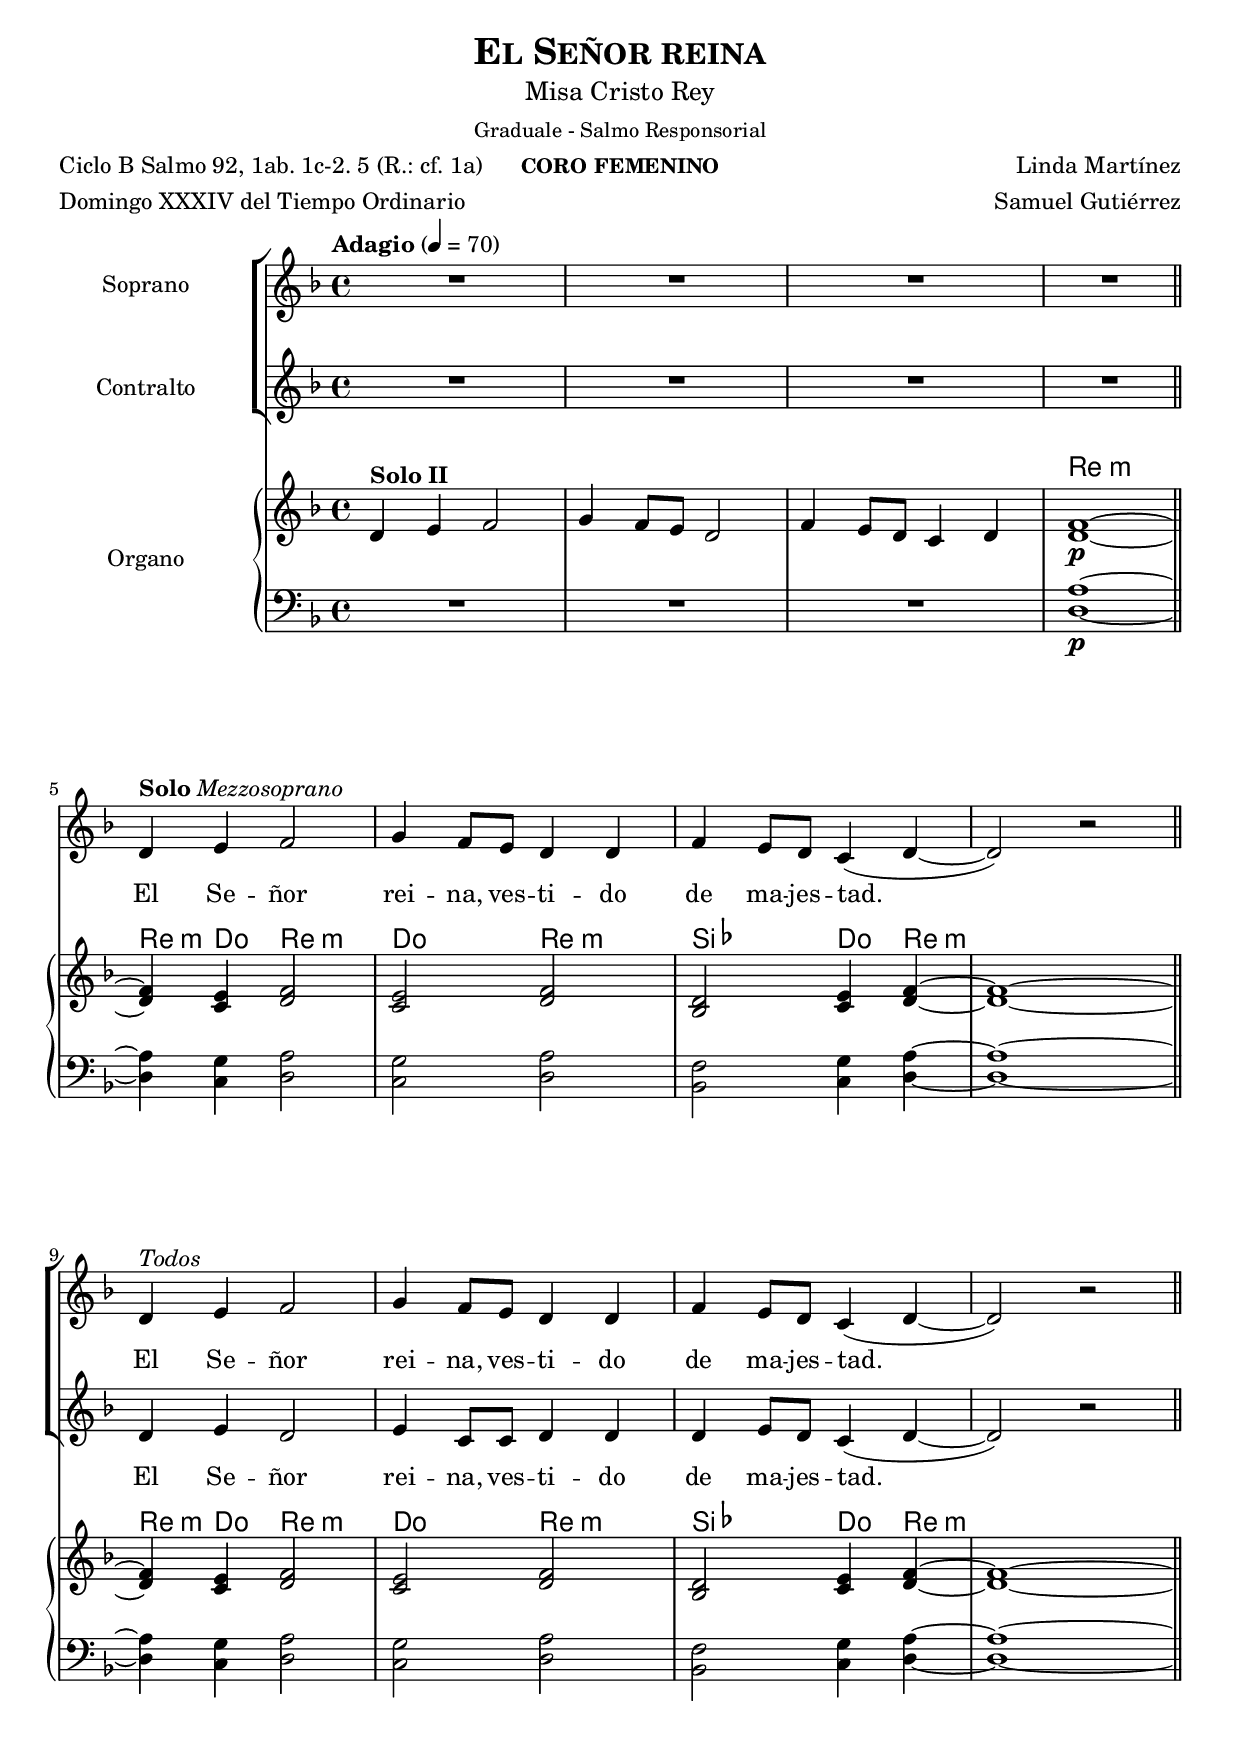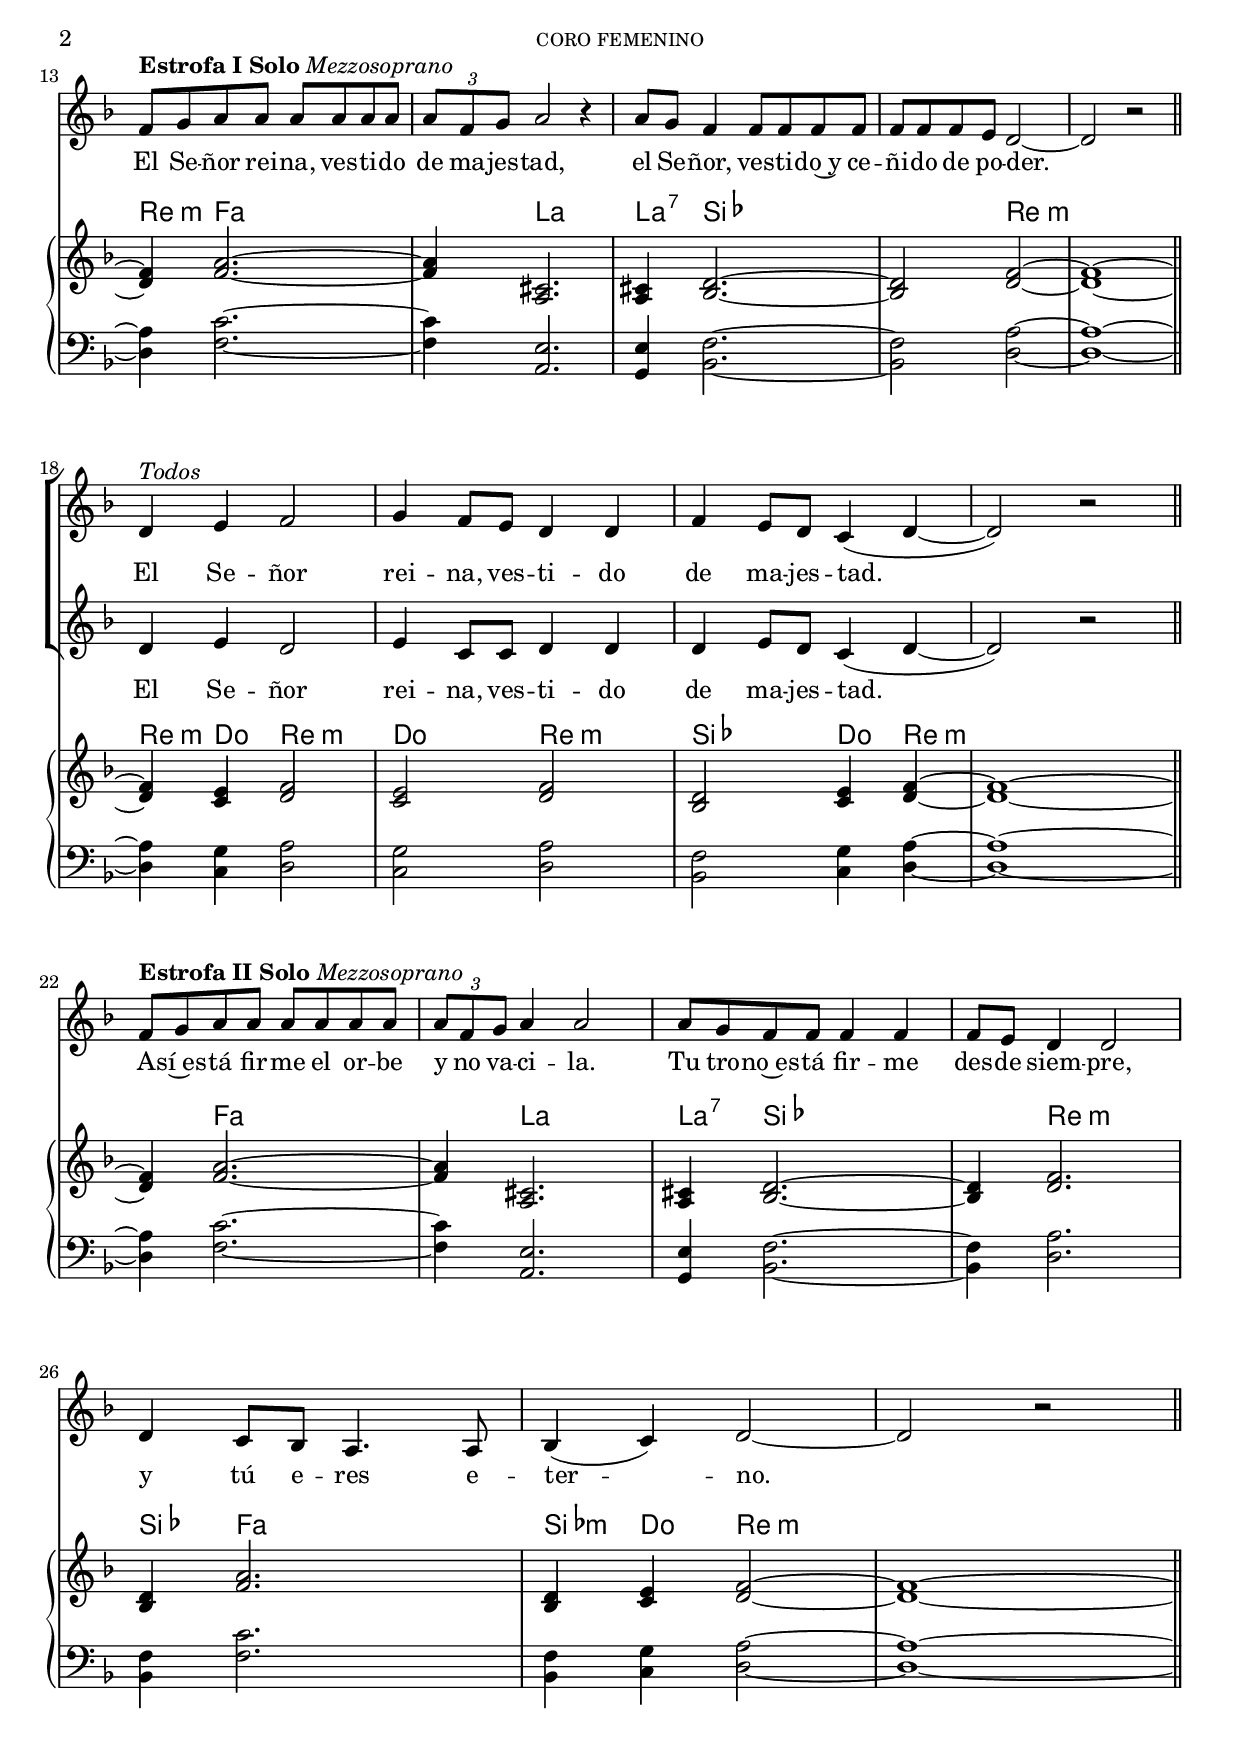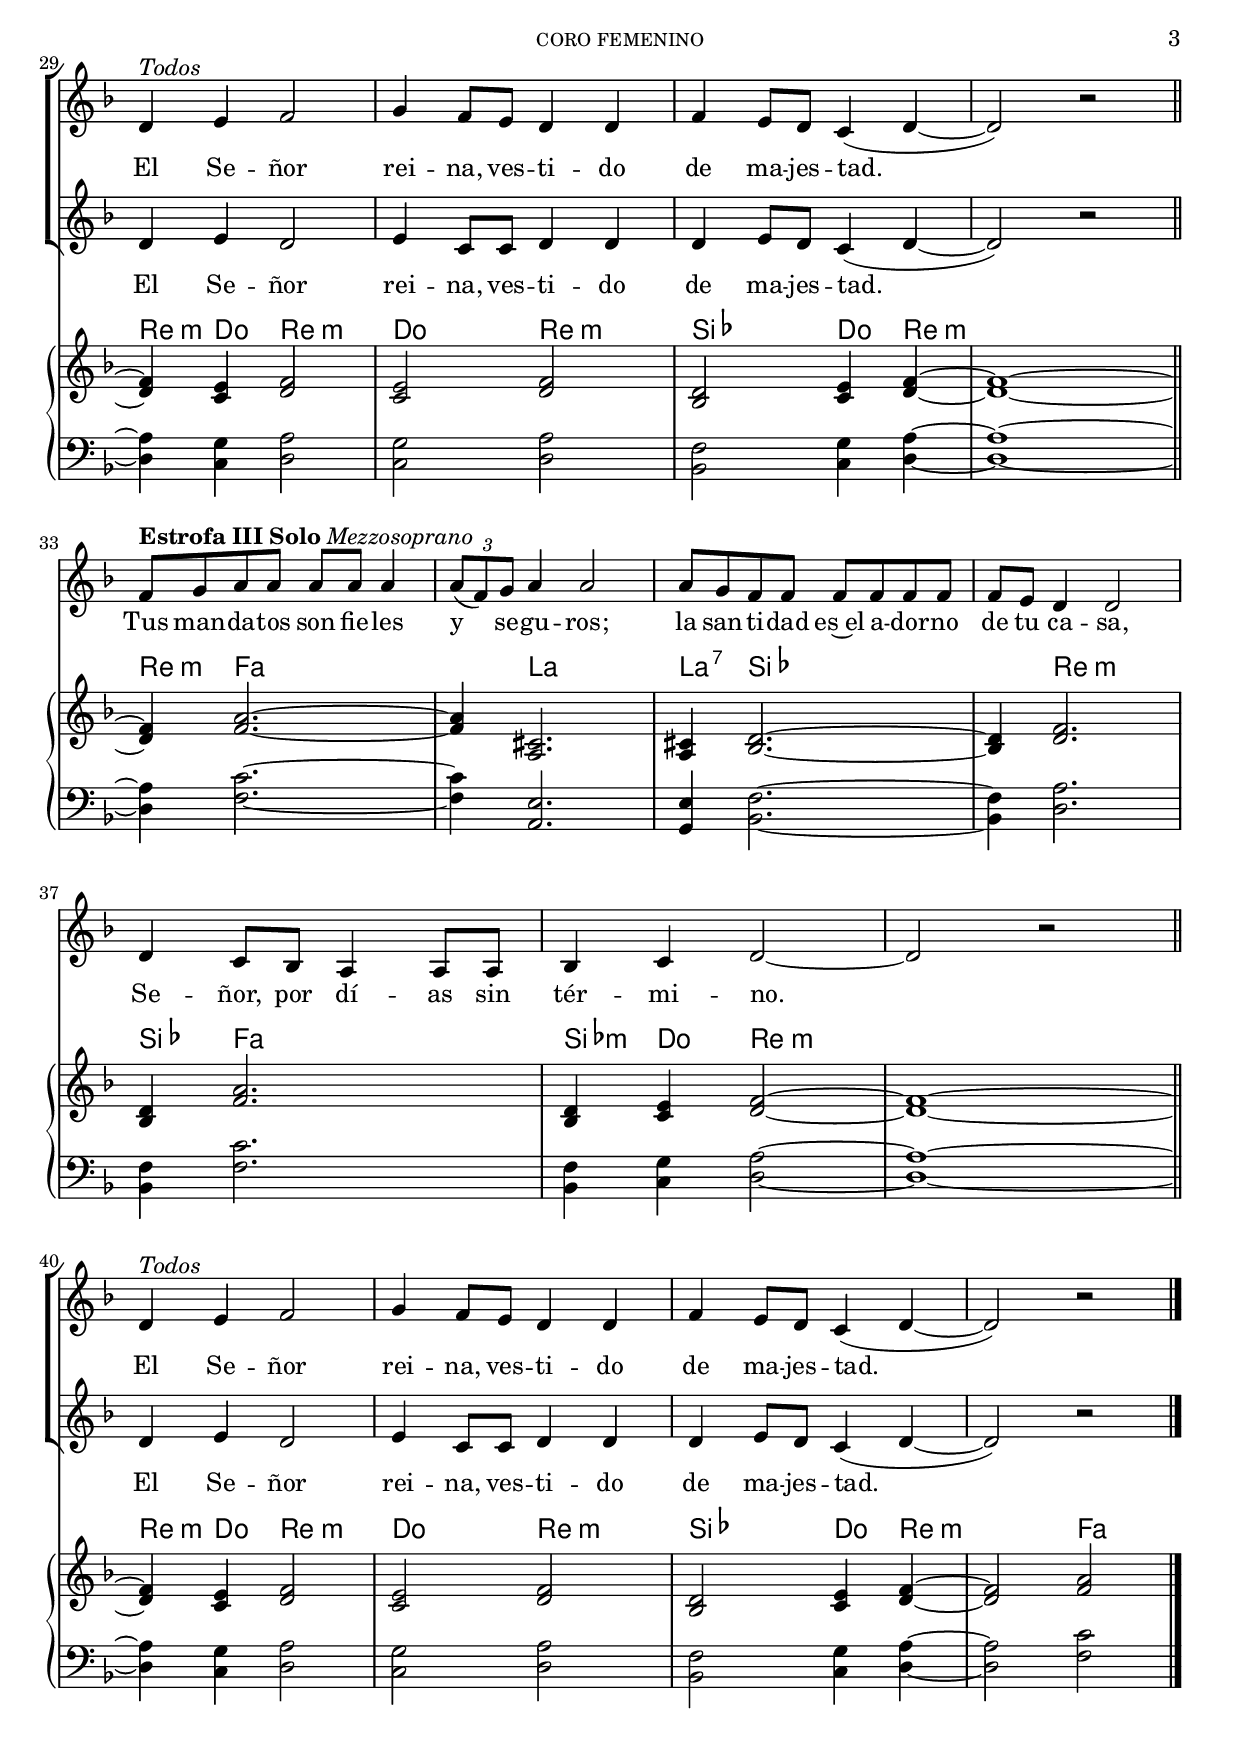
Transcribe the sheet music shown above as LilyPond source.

%  Melodia responsorial - Melody inspired by the compositions of Pbro Lucien Deiss
%  Music and accompaniment by serachsam

\language "espanol"
\version "2.23.2"

% --- Global parameters
particle = 0
jump = \break

% --- Includes
\include "global.ily"
soprano_music_a = \relative do' {
  \compressEmptyMeasures
  \dynamicUp

  R1*4 | #(if (= particle 1) jump "") % 4
  re4^\markup{ \bold "Solo" \italic "Mezzosoprano" } mi fa2 |
  sol4 fa8 mi re2 |
  fa4 mi8 re do4 re4~ |
  re2 r | #(if (= particle 1) jump "") % 8
  re4^\markup{ \italic "Todos" } mi fa2 |
  sol4 fa8 mi re2 |
  fa4 mi8 re do4 re4~ |
  re2 r | #(if (= particle 1) jump "") % 12
  fa8^\markup{ \bold "Estrofa I Solo" \italic "Mezzosoprano" } sol la la la la la4 |
  \tuplet 3/2 {la8 fa sol} la4 la r |
  la8( sol) fa4 fa8 fa fa fa |
  fa fa fa mi re2~ |
  re2 r | #(if (= particle 1) jump "")
  re4^\markup{ \italic "Todos" } mi fa2 |
  sol4 fa8 mi re2 |
  fa4 mi8 re do4 re4~ |
  re2 r | #(if (= particle 1) jump "") % 20
  fa8^\markup{ \bold "Estrofa II Solo" \italic "Mezzosoprano" } sol la la4. la8 la |
  \tuplet 3/2 {la8 fa sol} la4 la2 |
  la8 sol fa4 fa2 |
  fa8( mi) re4 re2 | #(if (= particle 1) jump "") %24
  do8( re) mi mi4 mi8 mi mi |
  \tuplet 3/2 { mi4 re8 } fa4 fa2 |
  re4 do8 sib la2 |
  sib4 do re4 re~ | 
  re2 r | #(if (= particle 1) jump "") %28
  re4^\markup{ \italic "Todos" } mi fa2 |
  sol4 fa8 mi re2 |
  fa4 mi8 re do4 re4~ |
  re2 r | #(if (= particle 1) jump "") % 32
  fa8^\markup{ \bold "Estrofa III Solo" \italic "Mezzosoprano" }( sol) la la4. la16 la la8 |
  \tuplet 3/2 {la8 fa sol} la2 r4 |
  la8( sol) fa4 fa4 fa8 fa |
  fa8 mi re4 re2 | #(if (= particle 1) jump "") % 36
  do8( re) mi mi mi mi mi mi |
  \tuplet 3/2 { mi4 re8 } fa4 fa2 |
  re4 do8( sib) la4 la |
  sib4( do) re re~ | 
  re2 r | #(if (= particle 1) jump "") % 40
  re4^\markup{ \italic "Todos" } mi fa2 |
  sol4 fa8 mi re2 |
  fa4 mi8 re do4 re4~ |
  re2 r | #(if (= particle 1) jump "") % 44
  fa8^\markup{\bold "Estrofa IV Solo" \italic "Mezzosoprano" } sol la4 la8 la16 la la la la8 |
  \tuplet 3/2 {la8 fa sol} la4 la2 |
  la8( sol) fa4 fa fa8 fa |
  fa8 mi re4 re2 | #(if (= particle 1) jump "") % 48
  do8 re mi mi mi mi mi mi |
  \tuplet 3/2 { mi4 re8 } fa2 r4 |
  re4 do8( sib) la4. la8 |
  sib4 do re2~ | 
  re2 r | #(if (= particle 1) jump "") % 52
  re4^\markup{ \italic "Todos" } mi fa2 |
  sol4 fa8 mi re2 |
  fa4 mi8 re do4 re4~ |
  re2 r |
}

soprano_lyrics_a = \lyricmode {
  El Se -- ñor es mi pas -- tor, na -- da me fal -- ta.
  El Se -- ñor es mi pas -- tor, na -- da me fal -- ta.

  El Se -- ñor es mi pas -- tor, na -- da me fal -- ta:
  en ver -- des pra -- de -- ras me~ha -- ce re -- cos -- tar.

  El Se -- ñor es mi pas -- tor, na -- da me fal -- ta.

  Me con -- du -- ce ha -- cia fuen -- tes tran -- qui -- las
  y re -- pa -- ra mis fuer -- zas;
  me guí -- a por el sen -- de -- ro jus -- to,
  por el ho -- nor de su nom -- bre.

  El Se -- ñor es mi pas -- tor, na -- da me fal -- ta.

  Pre -- pa -- ras u -- na me -- sa an -- te mí,
  en -- fren -- te de mis e -- ne -- mi -- gos;
  me un -- ges la ca -- be -- za con per -- fu -- me,
  y mi co -- pa re -- bo -- sa.

  El Se -- ñor es mi pas -- tor, na -- da me fal -- ta.

  Tu bon -- dad y~tu mi -- se -- ri -- cor -- dia me a -- com -- pa -- ñan,
  to -- dos los dí -- as de mi vi -- da,
  y~ha -- bi -- ta -- ré en la ca -- sa del Se -- ñor,
  por a -- ños sin tér -- mi -- no.

  El Se -- ñor es mi pas -- tor, na -- da me fal -- ta.
}

soprano_music_b = \relative do' {
  \compressEmptyMeasures
  \dynamicUp

  R1*4 | #(if (= particle 1) jump "") % 4
  re4^\markup{ \bold "Solo" \italic "Mezzosoprano" } mi fa2 |
  sol4 fa8 mi re4 re |
  fa4 mi8 re do4( re4~ |
  re2) r | #(if (= particle 1) jump "") % 8
  re4^\markup{ \italic "Todos" } mi fa2 |
  sol4 fa8 mi re4 re |
  fa4 mi8 re do4( re4~ |
  re2) r | #(if (= particle 1) jump "") % 12
  fa8^\markup{ \bold "Estrofa I Solo" \italic "Mezzosoprano" } sol la la la la la la |
  \tuplet 3/2 {la8 fa sol} la2 r4 |
  la8 sol fa4 fa8 fa fa fa |
  fa fa fa mi re2~ | 
  re2 r | #(if (= particle 1) jump "") % 16
  re4^\markup{ \italic "Todos" } mi fa2 |
  sol4 fa8 mi re4 re |
  fa4 mi8 re do4( re4~ |
  re2) r | #(if (= particle 1) jump "") % 20
  fa8^\markup{ \bold "Estrofa II Solo" \italic "Mezzosoprano" } sol la la la la la la |
  \tuplet 3/2 {la8 fa sol} la4 la2 |
  la8 sol fa fa fa4 fa |
  fa8 mi re4 re2 | #(if (= particle 1) jump "") % 24
  re4 do8 sib la4. la8 |
  sib4( do) re2~ | 
  re2 r | #(if (= particle 1) jump "") % 26
  re4^\markup{ \italic "Todos" } mi fa2 |
  sol4 fa8 mi re4 re |
  fa4 mi8 re do4( re4~ |
  re2) r | #(if (= particle 1) jump "") % 30
  fa8^\markup{ \bold "Estrofa III Solo" \italic "Mezzosoprano" } sol la la la la la4 |
  \tuplet 3/2 {la8( fa) sol} la4 la2 |
  la8 sol fa fa fa fa fa fa |
  fa8 mi re4 re2 | #(if (= particle 1) jump "") % 34
  re4 do8 sib la4 la8 la |
  sib4 do re2~ | 
  re2 r | #(if (= particle 1) jump "") % 36
  re4^\markup{ \italic "Todos" } mi fa2 |
  sol4 fa8 mi re4 re |
  fa4 mi8 re do4( re4~ |
  re2) r |
}

soprano_lyrics_b = \lyricmode {
  El Se -- ñor rei -- na, ves -- ti -- do de ma -- jes -- tad.
  El Se -- ñor rei -- na, ves -- ti -- do de ma -- jes -- tad.

  El Se -- ñor rei -- na, ves -- ti -- do de ma -- jes -- tad,
  el Se -- ñor, ves -- ti -- do~y ce -- ñi -- do de po -- der.

  El Se -- ñor rei -- na, ves -- ti -- do de ma -- jes -- tad.

  A -- sí~es -- tá fir -- me el or -- be y no va -- ci -- la.
  Tu tro -- no~es -- tá fir -- me des -- de siem -- pre,
  y tú e -- res e -- ter -- no.

  El Se -- ñor rei -- na, ves -- ti -- do de ma -- jes -- tad.

  Tus man -- da -- tos son fie -- les y se -- gu -- ros;
  la san -- ti -- dad es~el a -- dor -- no de tu ca -- sa,
  Se -- ñor, por dí -- as sin tér -- mi -- no.

  El Se -- ñor rei -- na, ves -- ti -- do de ma -- jes -- tad.
}

soprano_music_c = \relative do' {
  \compressEmptyMeasures
  \dynamicUp

  R1*4 | #(if (= particle 1) jump "") % 4
  re4^\markup{ \bold "Solo" \italic "Mezzosoprano" } mi8 mi fa4 fa |
  sol4( fa8) mi re4 re |
  fa4( mi8) re do4( re4~ |
  re2) r | #(if (= particle 1) jump "") % 8
  re4^\markup{ \italic "Todos" } mi8 mi fa4 fa |
  sol4( fa8) mi re4 re |
  fa4( mi8) re do4( re4~ |
  re2) r | #(if (= particle 1) jump "") % 12
  fa8^\markup{ \bold "Estrofa I Solo" \italic "Mezzosoprano" } sol la la4. la8 la |
  \tuplet 3/2 {la8( fa) sol} la4 la2 |
  la8( sol) fa4 fa8 fa fa fa |
  fa8 mi re2 r4 | #(if (= particle 1) jump "") % 16
  do8 re mi4. mi8 mi mi |
  \tuplet 3/2 { mi4 re8 } fa2 r4 |
  re4 do8 sib la2 |
  sib4 do re4 re~ | 
  re2 r | #(if (= particle 1) jump "") % 20
  re4^\markup{ \italic "Todos" } mi8 mi fa4 fa |
  sol4( fa8) mi re4 re |
  fa4( mi8) re do4( re4~ |
  re2) r | #(if (= particle 1) jump "") % 24
  fa8(^\markup{\bold "Estrofa II Solo" \italic "Mezzosoprano" } sol) la4 la la |
  \tuplet 3/2 {la8( fa sol)} la4 la2 |
  la8( sol) fa4 fa2 |
  fa8 mi re2 r4 | #(if (= particle 1) jump "") % 28
  do8 re mi mi mi mi4 mi8 |
  \tuplet 3/2 { mi4 re8 } fa2 r4 |
  fa8 sol la la la la la4 |
  \tuplet 3/2 {la8( fa) sol} la2 r4 | #(if (= particle 1) jump "") % 32
  la16( sol) fa8 fa16 fa fa8 \tuplet 3/2 {fa8 fa fa} fa fa |
  fa8 mi re4 re2 |
  re4 do8 sib la4. la8 |
  sib4 do re2~ | 
  re2 r | #(if (= particle 1) jump "") % 36
  re4^\markup{ \italic "Todos" } mi8 mi fa4 fa |
  sol4( fa8) mi re4 re |
  fa4( mi8) re do4( re4~ |
  re2) r |
}

soprano_lyrics_c = \lyricmode {
  Va -- mos a -- le -- gres a  la ca -- sa del Se -- ñor.
  Va -- mos a -- le -- gres a  la ca -- sa del Se -- ñor.

  ¡Qué~a -- le -- grí -- a cuan -- do me di -- je -- ron:
  «Va -- mos a la ca -- sa del Se -- ñor»!
  Ya es -- tán pi -- san -- do nues -- tros pies
  por el ho -- nor de su nom -- bre.

  Va -- mos a -- le -- gres a  la ca -- sa del Se -- ñor.

  A -- llá su -- ben las tri -- bus,
  las tri -- bus del Se -- ñor,
  se -- gún la cos -- tum -- bre de Is -- ra -- el,
  a ce -- le -- brar el nom -- bre del Se -- ñor;
  en e -- lla es -- tán los tri -- bu -- na -- les de jus -- ti -- cia,
  en el pa -- la -- cio de Da -- vid.

  Va -- mos a -- le -- gres a  la ca -- sa del Se -- ñor.
}

alto_music_a = \relative do' {
  \compressEmptyMeasures
  \dynamicUp

  R1*8 |
  re4 mi re2 |
  mi4 do8 do re2 |
  re4 mi8 re do4 re4~	|
  re2 r |
  R1*5 |
  re4 mi re2 |
  mi4 do8 do re2 |
  re4 mi8 re do4 re4~	|
  re2 r |
  R1*9 |
  re4 mi re2 |
  mi4 do8 do re2 |
  re4 mi8 re do4 re4~	|
  re2 r |
  R1*9 |
  re4 mi re2 |
  mi4 do8 do re2 |
  re4 mi8 re do4 re4~	|
  re2 r |
  R1*9 |
  re4 mi re2 |
  mi4 do8 do re2 |
  re4 mi8 re do4 re4~	|
  re2 r |
}

alto_lyrics_a = \lyricmode {
  El Se -- ñor es mi pas -- tor, na -- da me fal -- ta.
  El Se -- ñor es mi pas -- tor, na -- da me fal -- ta.
  El Se -- ñor es mi pas -- tor, na -- da me fal -- ta.
  El Se -- ñor es mi pas -- tor, na -- da me fal -- ta.
  El Se -- ñor es mi pas -- tor, na -- da me fal -- ta.
}

alto_music_b = \relative do' {
  \compressEmptyMeasures
  \dynamicUp

  R1*8 |
  re4 mi re2 |
  mi4 do8 do re4 re |
  re4 mi8 re do4( re4~ |
  re2) r |
  R1*5 |
  re4 mi re2 |
  mi4 do8 do re4 re |
  re4 mi8 re do4( re4~ |
  re2) r |
  R1*7 |
  re4 mi re2 |
  mi4 do8 do re4 re |
  re4 mi8 re do4( re4~ |
  re2) r |
  R1*7 |
  re4 mi re2 |
  mi4 do8 do re4 re |
  re4 mi8 re do4( re4~ |
  re2) r |
}

alto_lyrics_b = \lyricmode {
  El Se -- ñor rei -- na, ves -- ti -- do de ma -- jes -- tad.
  El Se -- ñor rei -- na, ves -- ti -- do de ma -- jes -- tad.
  El Se -- ñor rei -- na, ves -- ti -- do de ma -- jes -- tad.
  El Se -- ñor rei -- na, ves -- ti -- do de ma -- jes -- tad.
}

alto_music_c = \relative do' {
  \compressEmptyMeasures
  \dynamicUp

  R1*8 |
  re4 mi8 mi re4 re |
  mi4( do8) do re4 re |
  re4( mi8) re do4( re4~ |
  re2) r |
  R1*9 |
  re4 mi8 mi re4 re |
  mi4( do8) do re4 re |
  re4( mi8) re do4( re4~ |
  re2) r |
  R1*13 |
  re4 mi8 mi re4 re |
  mi4( do8) do re4 re |
  re4( mi8) re do4( re4~ |
  re2) r |
}

alto_lyrics_c = \lyricmode {
  Va -- mos a -- le -- gres a  la ca -- sa del Se -- ñor.
  Va -- mos a -- le -- gres a  la ca -- sa del Se -- ñor.
  Va -- mos a -- le -- gres a  la ca -- sa del Se -- ñor.
  Va -- mos a -- le -- gres a  la ca -- sa del Se -- ñor.
}

harmonies_a = \new ChordNames {
  \set ChordNames.midiInstrument = "string ensemble 2"
  \set ChordNames.midiMaximumVolume = #0
  \set chordChanges = ##t
  \chordmode {
    \italianChords
    s1*3 |
    re1:m |
    re4:m do4 re2:m |
    do2 re2:m |
    sib,2 do4 re4:m |
    re1:m |
    re4:m do4 re2:m |
    do2 re2:m |
    sib,2 do4 re4:m |
    re1:m |
    re4:m fa2. |
    fa4 la2. |
    la4:7 sib2. |
    sib2 re2:m |
    re1:m |
    re4:m do4 re2:m |
    do2 re2:m |
    sib,2 do4 re4:m |
    re1:m |
    re4:m fa2. |
    fa4 la2. |
    la4:7 sib2. |
    sib4 re2.:m |
    la4:m do2. |
    do4 sib2. |
    sib4 fa2. |
    sib4:m do4 re2:m |
    re1:m |
    re4:m do4 re2:m |
    do2 re2:m |
    sib,2 do4 re4:m |
    re1:m |
    re4:m fa2. |
    fa4 la2. |
    la4:7 sib2. |
    sib4 re2.:m |
    la4:m do2. |
    do4 sib2. |
    sib4 fa2. |
    sib4:m do4 re2:m |
    re1:m |
    re4:m do4 re2:m |
    do2 re2:m |
    sib,2 do4 re4:m |
    re1:m |
    re4:m fa2. |
    fa2 la2 |
    la4:7 sib2. |
    sib4 re2.:m |
    la4:m do2. |
    do4 sib2. |
    sib4 fa2. |
    sib4:m do4 re2:m |
    re1:m |
    re4:m do4 re2:m |
    do2 re2:m |
    sib,2 do4 re4:m |
    re2:m fa |
  }
}

harmonies_b = \new ChordNames {
  \set ChordNames.midiInstrument = "string ensemble 2"
  \set ChordNames.midiMaximumVolume = #0
  \set chordChanges = ##t
  \chordmode {
    \italianChords
    s1*3 |
    re1:m |
    re4:m do4 re2:m |
    do2 re2:m |
    sib,2 do4 re4:m |
    re1:m |
    re4:m do4 re2:m |
    do2 re2:m |
    sib,2 do4 re4:m |
    re1:m |
    re4:m fa2. |
    fa4 la2. |
    la4:7 sib2. |
    sib2 re2:m |
    re1:m |
    re4:m do4 re2:m |
    do2 re2:m |
    sib,2 do4 re4:m |
    re1:m |
    s4 fa2. |
    fa4 la2. |
    la4:7 sib2. |
    sib4 re2.:m |
    sib4 fa2. |
    sib4:m do4 re2:m |
    re1:m |
    re4:m do4 re2:m |
    do2 re2:m |
    sib,2 do4 re4:m |
    re1:m |
    re4:m fa2. |
    fa4 la2. |
    la4:7 sib2. |
    sib4 re2.:m |
    sib4 fa2. |
    sib4:m do4 re2:m |
    re1:m |
    re4:m do4 re2:m |
    do2 re2:m |
    sib,2 do4 re4:m |
    re2:m fa |
  }
}

harmonies_c = \new ChordNames {
  \set ChordNames.midiInstrument = "string ensemble 2"
  \set ChordNames.midiMaximumVolume = #0
  \set chordChanges = ##t
  \chordmode {
    \italianChords
    s1*3 |
    re1:m |
    re4:m do4 re2:m |
    do2 re2:m |
    sib,2 do4 re4:m |
    re1:m |
    re4:m do4 re2:m |
    do2 re2:m |
    sib,2 do4 re4:m |
    re1:m |
    re4:m fa2. |
    fa4 la2. |
    la4:7 sib2. |
    sib4 re2.:m |
    la4:m do2. |
    do4 sib2. |
    sib4 fa2. |
    sib4:m do4 re2:m |
    re1:m |
    re4:m do4 re2:m |
    do2 re2:m |
    sib,2 do4 re4:m |
    re1:m |
    re4:m fa2. |
    fa4 la2. |
    la4:7 sib2. |
    sib4 re2.:m |
    la4:m do2. |
    do4 sib2. |
    re4:m fa2. |
    fa4 la2. |
    la4:7 sib2. |
    sib4 re2.:m |
    sib4 fa2. |
    sib4:m do4 re2:m |
    re1:m |
    re4:m do4 re2:m |
    do2 re2:m |
    sib,2 do4 re4:m |
    re2:m fa |
  }
}

notes_soproano_a = \relative do' {
  R1*3 fa1\p~ |
  fa4 mi fa2 |
  mi2 fa |
  re2 mi4 fa~ |
  fa1~ |
  fa4 mi fa2 |
  mi2 fa |
  re2 mi4 fa~ |
  fa1~ |
  fa4 la2.~ |
  la4 dos,2. |
  dos4 re2.~ |
  re2 fa~ |
  fa1~ |
  fa4 mi fa2 |
  mi2 fa |
  re2 mi4 fa~ |
  fa1~ |
  fa4 la2.~ |
  la4 dos,2. |
  dos4 re2.~ |
  re4 fa2. |
  do4 mi2.~ |
  mi4 re2.~ |
  re4 la'2. |
  re,4 mi fa2~ |
  fa1~ |
  fa4 mi fa2 |
  mi2 fa |
  re2 mi4 fa~ |
  fa1~ |
  fa4 la2.~ |
  la4 dos,2. |
  dos4 re2.~ |
  re4 fa2. |
  do4 mi2.~ |
  mi4 re2.~ |
  re4 la'2. |
  re,4 mi fa2~ |
  fa1~ |
  fa4 mi fa2 |
  mi2 fa |
  re2 mi4 fa~ |
  fa1~ |
  fa4 la2.~ |
  la2 dos,2 |
  dos4 re2.~ |
  re4 fa2. |
  do4 mi2.~ |
  mi4 re2.~ |
  re4 la'2. |
  re,4 mi fa2~ |
  fa1~ |
  fa4 mi fa2 |
  mi2 fa |
  re2 mi4 fa~ |
  fa2 la |
}

notes_alto_a = \relative do' {
  re4 mi fa2 |
  sol4 fa8 mi re2 |
  fa4 mi8 re do4 re |
  re1\p~ | #(if (= particle 1) "" jump) % 4
  re4 do re2 |
  do2 re |
  sib2 do4 re~ |
  re1~ | #(if (= particle 1) "" jump) % 8
  re4 do re2 |
  do2 re |
  sib2 do4 re~ |
  re1~ | #(if (= particle 1) "" jump) % 12
  re4 fa2.~ |
  fa4 la,2. |
  la4 sib2.~ |
  sib2 re~ | 
  re1~ | #(if (= particle 1) "" jump) % 14
  re4 do re2 |
  do2 re |
  sib2 do4 re~ |
  re1~ | #(if (= particle 1) "" jump) % 18
  re4 fa2.~ |
  fa4 la,2. |
  la4 sib2.~ |
  sib4 re2. |
  la4 do2.~ |
  do4 sib2.~ |
  sib4 fa'2. |
  sib,4 do re2~ | 
  re1~ | #(if (= particle 1) "" jump) % 28
  re4 do re2 |
  do2 re |
  sib2 do4 re~ |
  re1~ | #(if (= particle 1) "" jump) % 32
  re4 fa2.~ |
  fa4 la,2. |
  la4 sib2.~ |
  sib4 re2. | #(if (= particle 1) "" jump) % 36
  la4 do2.~ |
  do4 sib2.~ |
  sib4 fa'2. |
  sib,4 do re2~ | 
  re1~ | #(if (= particle 1) "" jump) % 40
  re4 do re2 |
  do2 re |
  sib2 do4 re~ |
  re1~ | #(if (= particle 1) "" jump) % 44
  re4 fa2.~ |
  fa2 la,2 |
  la4 sib2.~ |
  sib4 re2. | #(if (= particle 1) "" jump) % 48
  la4 do2.~ |
  do4 sib2.~ |
  sib4 fa'2. |
  sib,4 do re2~ | 
  re1~ | #(if (= particle 1) "" jump) % 52
  re4 do re2 |
  do2 re |
  sib2 do4 re~ |
  re2 fa |
}

notes_tenor_a = \relative do' {
  R1*3 la1\p~ |
  la4 sol la2 |
  sol2 la |
  fa2 sol4 la~ |
  la1~ |
  la4 sol la2 |
  sol2 la |
  fa2 sol4 la~ |
  la1~ |
  la4 do2.~ |
  do4 mi,2. |
  mi4 fa2.~ |
  fa2 la~ |
  la1~ |
  la4 sol la2 |
  sol2 la |
  fa2 sol4 la~ |
  la1~ |
  la4 do2.~ |
  do4 mi,2. |
  mi4 fa2.~ |
  fa4 la2. |
  mi4 sol2.~ |
  sol4 fa2.~ |
  fa4 do'2. |
  fa,4 sol la2~ |
  la1~ |
  la4 sol la2 |
  sol2 la |
  fa2 sol4 la~ |
  la1~ |
  la4 do2.~ |
  do4 mi,2. |
  mi4 fa2.~ |
  fa4 la2. |
  mi4 sol2.~ |
  sol4 fa2.~ |
  fa4 do'2. |
  fa,4 sol la2~ |
  la1~ |
  la4 sol la2 |
  sol2 la |
  fa2 sol4 la~ |
  la1~ |
  la4 do2.~ |
  do2 mi,2 |
  mi4 fa2.~ |
  fa4 la2. |
  mi4 sol2.~ |
  sol4 fa2.~ |
  fa4 do'2. |
  fa,4 sol la2~ |
  la1~ |
  la4 sol la2 |
  sol2 la |
  fa2 sol4 la~ |
  la2 do |
}

notes_bass_a = \relative do {
  R1*3 re1\p~ |
  re4 do re2 |
  do2 re |
  sib2 do4 re~ |
  re1~ |
  re4 do re2 |
  do2 re |
  sib2 do4 re~ |
  re1~ |
  re4 fa2.~ |
  fa4 la,2. |
  sol4 sib2.~ |
  sib2 re~  |
  re1~ |
  re4 do re2 |
  do2 re |
  sib2 do4 re~ |
  re1~ |
  re4 fa2.~ |
  fa4 la,2. |
  sol4 sib2.~ |
  sib4 re2. |
  la4 do2.~ |
  do4 sib2.~ |
  sib4 fa'2. |
  sib,4 do re2~ |
  re1~ |
  re4 do re2 |
  do2 re |
  sib2 do4 re~ |
  re1~ |
  re4 fa2.~ |
  fa4 la,2. |
  sol4 sib2.~ |
  sib4 re2. |
  la4 do2.~ |
  do4 sib2.~ |
  sib4 fa'2. |
  sib,4 do re2~ |
  re1~ |
  re4 do re2 |
  do2 re |
  sib2 do4 re~ |
  re1~ |
  re4 fa2.~ |
  fa2 la,2 |
  sol4 sib2.~ |
  sib4 re2. |
  la4 do2.~ |
  do4 sib2.~ |
  sib4 fa'2. |
  sib,4 do re2~ |
  re1~ |
  re4 do re2 |
  do2 re |
  sib2 do4 re~ |
  re2 fa |
}

notes_soproano_b = \relative do' {
  R1*3 |
  fa1\p~ |
  fa4 mi fa2 |
  mi2 fa |
  re2 mi4 fa~ |
  fa1~ |
  fa4 mi fa2 |
  mi2 fa |
  re2 mi4 fa~ |
  fa1~ |
  fa4 la2.~ |
  la4 dos,2. |
  dos4 re2.~ |
  re2 fa~ |
  fa1~ |
  fa4 mi fa2 |
  mi2 fa |
  re2 mi4 fa~ |
  fa1~ |
  fa4 la2.~ |
  la4 dos,2. |
  dos4 re2.~ |
  re4 fa2. |
  re4 la'2. |
  re,4 mi fa2~ |
  fa1~ |
  fa4 mi fa2 |
  mi2 fa |
  re2 mi4 fa~ |
  fa1~ |
  fa4 la2.~ |
  la4 dos,2. |
  dos4 re2.~ |
  re4 fa2. |
  re4 la'2. |
  re,4 mi fa2~ |
  fa1~ |
  fa4 mi fa2 |
  mi2 fa |
  re2 mi4 fa~ |
  fa2 la |
}

notes_alto_b = \relative do' {
  re4 mi fa2 |
  sol4 fa8 mi re2 |
  fa4 mi8 re do4 re |
  re1\p~ | #(if (= particle 1) "" jump) % 4
  re4 do re2 |
  do2 re |
  sib2 do4 re~ |
  re1~ | #(if (= particle 1) "" jump) % 8
  re4 do re2 |
  do2 re |
  sib2 do4 re~ |
  re1~ | #(if (= particle 1) "" jump) % 12
  re4 fa2.~ |
  fa4 la,2. |
  la4 sib2.~ |
  sib2 re~ | 
  re1~ | #(if (= particle 1) "" jump) % 16
  re4 do re2 |
  do2 re |
  sib2 do4 re~ |
  re1~ | #(if (= particle 1) "" jump) % 20
  re4 fa2.~ |
  fa4 la,2. |
  la4 sib2.~ |
  sib4 re2. | #(if (= particle 1) "" jump) % 24
  sib4 fa'2. |
  sib,4 do re2~ | 
  re1~ | #(if (= particle 1) "" jump) % 26
  re4 do re2 |
  do2 re |
  sib2 do4 re~ |
  re1~ | #(if (= particle 1) "" jump) % 30
  re4 fa2.~ |
  fa4 la,2. |
  la4 sib2.~ |
  sib4 re2. | #(if (= particle 1) "" jump) % 34
  sib4 fa'2. |
  sib,4 do re2~ | 
  re1~ | #(if (= particle 1) "" jump) % 36
  re4 do re2 |
  do2 re |
  sib2 do4 re~ |
  re2 fa |
}

notes_tenor_b = \relative do' {
  R1*3 |
  la1\p~ |
  la4 sol la2 |
  sol2 la |
  fa2 sol4 la~ |
  la1~ |
  la4 sol la2 |
  sol2 la |
  fa2 sol4 la~ |
  la1~ |
  la4 do2.~ |
  do4 mi,2. |
  mi4 fa2.~ |
  fa2 la~ |
  la1~ |
  la4 sol la2 |
  sol2 la |
  fa2 sol4 la~ |
  la1~ |
  la4 do2.~ |
  do4 mi,2. |
  mi4 fa2.~ |
  fa4 la2. |
  fa4 do'2. |
  fa,4 sol la2~ |
  la1~ |
  la4 sol la2 |
  sol2 la |
  fa2 sol4 la~ |
  la1~ |
  la4 do2.~ |
  do4 mi,2. |
  mi4 fa2.~ |
  fa4 la2. |
  fa4 do'2. |
  fa,4 sol la2~ |
  la1~ |
  la4 sol la2 |
  sol2 la |
  fa2 sol4 la~ |
  la2 do |
}

notes_bass_b = \relative do {
  R1*3 |
  re1\p~ |
  re4 do re2 |
  do2 re |
  sib2 do4 re~ |
  re1~ |
  re4 do re2 |
  do2 re |
  sib2 do4 re~ |
  re1~ |
  re4 fa2.~ |
  fa4 la,2. |
  sol4 sib2.~ |
  sib2 re~ |
  re1~ |
  re4 do re2 |
  do2 re |
  sib2 do4 re~ |
  re1~ |
  re4 fa2.~ |
  fa4 la,2. |
  sol4 sib2.~ |
  sib4 re2. |
  sib4 fa'2. |
  sib,4 do re2~ |
  re1~ |
  re4 do re2 |
  do2 re |
  sib2 do4 re~ |
  re1~ |
  re4 fa2.~ |
  fa4 la,2. |
  sol4 sib2.~ |
  sib4 re2. |
  sib4 fa'2. |
  sib,4 do re2~ |
  re1~ |
  re4 do re2 |
  do2 re |
  sib2 do4 re~ |
  re2 fa |
}

notes_soproano_c = \relative do' {
  R1*3 |
  fa1\p~ |
  fa4 mi fa2 |
  mi2 fa |
  re2 mi4 fa~ |
  fa1~ |
  fa4 mi fa2 |
  mi2 fa |
  re2 mi4 fa~ |
  fa1~ |
  fa4 la2.~ |
  la4 dos,2. |
  dos4 re2.~ |
  re4 fa2. |
  do4 mi2.~ |
  mi4 re2.~ |
  re4 la'2. |
  re,4 mi fa2~ |
  fa1~ |
  fa4 mi fa2 |
  mi2 fa |
  re2 mi4 fa~ |
  fa1~ |
  fa4 la2.~ |
  la4 dos,2. |
  dos4 re2.~ |
  re4 fa2. |
  do4 mi2.~ |
  mi4 re2. |
  fa4 la2.~ |
  la4 dos,2. |
  dos4 re2.~ |
  re4 fa2. |
  re4 la'2. |
  re,4 mi fa2~ |
  fa1~ |
  fa4 mi fa2 |
  mi2 fa |
  re2 mi4 fa~ |
  fa2 la |
}

notes_alto_c = \relative do' {
  re4 mi fa2 |
  sol4 fa8 mi re2 |
  fa4 mi8 re do4 re |
  re1\p~ | #(if (= particle 1) "" jump) % 4
  re4 do re2 |
  do2 re |
  sib2 do4 re~ |
  re1~ | #(if (= particle 1) "" jump) % 8
  re4 do re2 |
  do2 re |
  sib2 do4 re~ |
  re1~ | #(if (= particle 1) "" jump) % 12
  re4 fa2.~ |
  fa4 la,2. |
  la4 sib2.~ |
  sib4 re2. | #(if (= particle 1) "" jump) % 16
  la4 do2.~ |
  do4 sib2.~ |
  sib4 fa'2. |
  sib,4 do re2~ | 
  re1~ | #(if (= particle 1) "" jump) % 20
  re4 do re2 |
  do2 re |
  sib2 do4 re~ |
  re1~ | #(if (= particle 1) "" jump) % 24
  re4 fa2.~ |
  fa4 la,2. |
  la4 sib2.~ |
  sib4 re2. | #(if (= particle 1) "" jump) % 28
  la4 do2.~ |
  do4 sib2. |
  re4 fa2.~ |
  fa4 la,2. | #(if (= particle 1) "" jump) % 32
  la4 sib2.~ |
  sib4 re2. |
  sib4 fa'2. |
  sib,4 do re2~ | 
  re1~ | #(if (= particle 1) "" jump) % 36
  re4 do re2 |
  do2 re |
  sib2 do4 re~ |
  re2 fa |
}

notes_tenor_c = \relative do' {
  R1*3 |
  la1\p~ |
  la4 sol la2 |
  sol2 la |
  fa2 sol4 la~ |
  la1~ |
  la4 sol la2 |
  sol2 la |
  fa2 sol4 la~ |
  la1~ |
  la4 do2.~ |
  do4 mi,2. |
  mi4 fa2.~ |
  fa4 la2. |
  mi4 sol2.~ |
  sol4 fa2.~ |
  fa4 do'2. |
  fa,4 sol la2~ |
  la1~ |
  la4 sol la2 |
  sol2 la |
  fa2 sol4 la~ |
  la1~ |
  la4 do2.~ |
  do4 mi,2. |
  mi4 fa2.~ |
  fa4 la2. |
  mi4 sol2.~ |
  sol4 fa2. |
  la4 do2.~ |
  do4 mi,2. |
  mi4 fa2.~ |
  fa4 la2. |
  fa4 do'2. |
  fa,4 sol la2~ |
  la1~ |
  la4 sol la2 |
  sol2 la |
  fa2 sol4 la~ |
  la2 do |
}

notes_bass_c = \relative do {
  R1*3 |
  re1\p~ |
  re4 do re2 |
  do2 re |
  sib2 do4 re~ |
  re1~ |
  re4 do re2 |
  do2 re |
  sib2 do4 re~ |
  re1~ |
  re4 fa2.~ |
  fa4 la,2. |
  sol4 sib2.~ |
  sib4 re2. |
  la4 do2.~ |
  do4 sib2.~ |
  sib4 fa'2. |
  sib,4 do re2~ |
  re1~ |
  re4 do re2 |
  do2 re |
  sib2 do4 re~ |
  re1~ |
  re4 fa2.~ |
  fa4 la,2. |
  sol4 sib2.~ |
  sib4 re2. |
  la4 do2.~ |
  do4 sib2. |
  re4 fa2.~ |
  fa4 la,2. |
  sol4 sib2.~ |
  sib4 re2. |
  sib4 fa'2. |
  sib,4 do re2~ |
  re1~ |
  re4 do re2 |
  do2 re |
  sib2 do4 re~ |
  re2 fa |
}


% --- Global size
% #(set-global-staff-size 19.8)

% --- Header
\header {
  title = \markup{\smallCaps \title_b}
  subtitle = \markup{\medium \subtitle}
  subsubtitle = \markup{\medium \subsubtitle}
  instrument = \markup{\caps "coro femenino"}
  poet = \markup{\left-column{\poet_b \plus}}
  composer = \markup{\right-column {\autor \arranger}}
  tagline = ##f
  breakbefore = ##t
}

% --- Music

% --- Harmony

% --- Sheet
\score {
  <<
    \new ChoirStaff { <<
      \new Staff { <<
        \set Staff.instrumentName = #"Soprano"
        \set Staff.midiInstrument = #"oboe"
        \new Voice = "soprano" { <<\global_b \soprano_music_b>> }
        \new Lyrics \lyricsto "soprano" {\soprano_lyrics_b}
      >> }
      \new Staff { <<
        \set Staff.instrumentName = #"Contralto"
        \set Staff.midiInstrument = #"clarinet"
        \new Voice = "alto" {<<\global_b \alto_music_b>>}
        \new Lyrics \lyricsto "alto" {\alto_lyrics_b}
      >> }
    >> }
    \harmonies_b
    \new PianoStaff { <<
      \set PianoStaff.instrumentName = #"Organo"
      \new Staff = "sopranoStaff" { <<
        \set Staff.midiInstrument = #"church organ"
        \partCombine
        << \global_b \notes_soproano_b >>
        << \global_b \notes_alto_b >>
      >> }
      \new Staff { <<
        \set Staff.midiInstrument = #"church organ"
        \clef bass
        \partCombine
        << \global_b \notes_tenor_b >>
        << \global_b \notes_bass_b >>
      >> }
    >> }
  >>
  \midi { }
  \layout {
    \context {
      \Staff \RemoveEmptyStaves
    }
  }
}

% --- Paper
\paper{
  #(set-default-paper-size "letter")
  indent=3.5\cm
}
